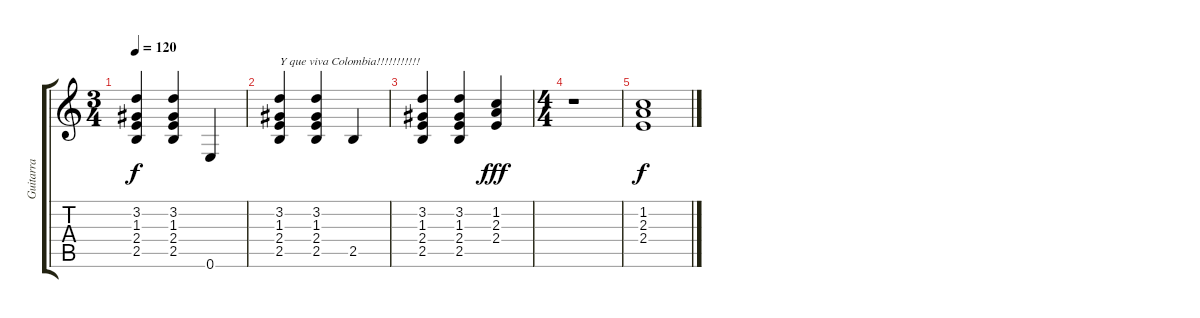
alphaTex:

\track ("Guitarra" "Guitarra") {instrument acousticguitarsteel}
\staff {score tabs}
\tuning (E4 B3 G3 D3 A2 E2) {hide}
\ts (3 4)
\tempo 120
\clef g2
\ks c
(3.2 1.3 2.4 2.5).4{dy f} (3.2 1.3 2.4 2.5).4 0.6.4 |
(3.2 1.3 2.4 2.5).4{txt "Y que viva Colombia!!!!!!!!!!!"} (3.2 1.3 2.4 2.5).4 2.5.4 |
(3.2 1.3 2.4 2.5).4 (3.2 1.3 2.4 2.5).4 (1.2 2.3 2.4).4{dy fff} |
\ts (4 4)
r.1 |
(1.2 2.3 2.4).1{dy f}
